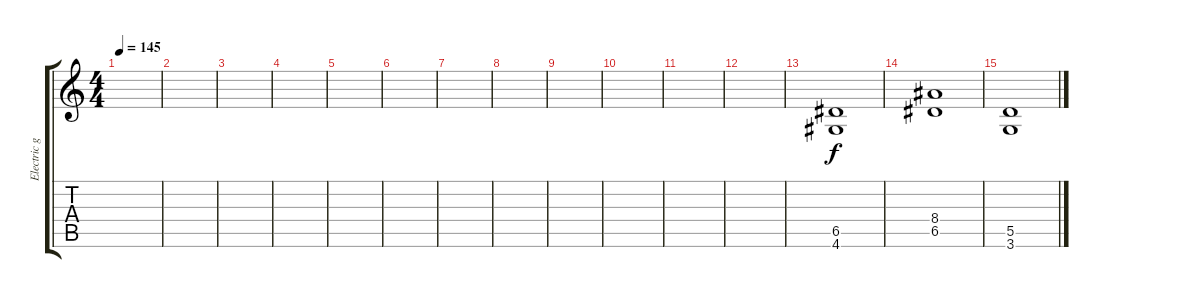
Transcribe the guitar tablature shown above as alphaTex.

\track ("Electric guitar" "Electric g") {instrument distortionguitar}
\staff {score tabs}
\tuning (E4 B3 G3 D3 A2 E2) {hide}
\ts (4 4)
\tempo 145
\clef g2
\ks c
|
|
|
|
|
|
|
|
|
|
|
|
(6.5 4.6).1 |
(8.4 6.5).1 |
(5.5 3.6).1
